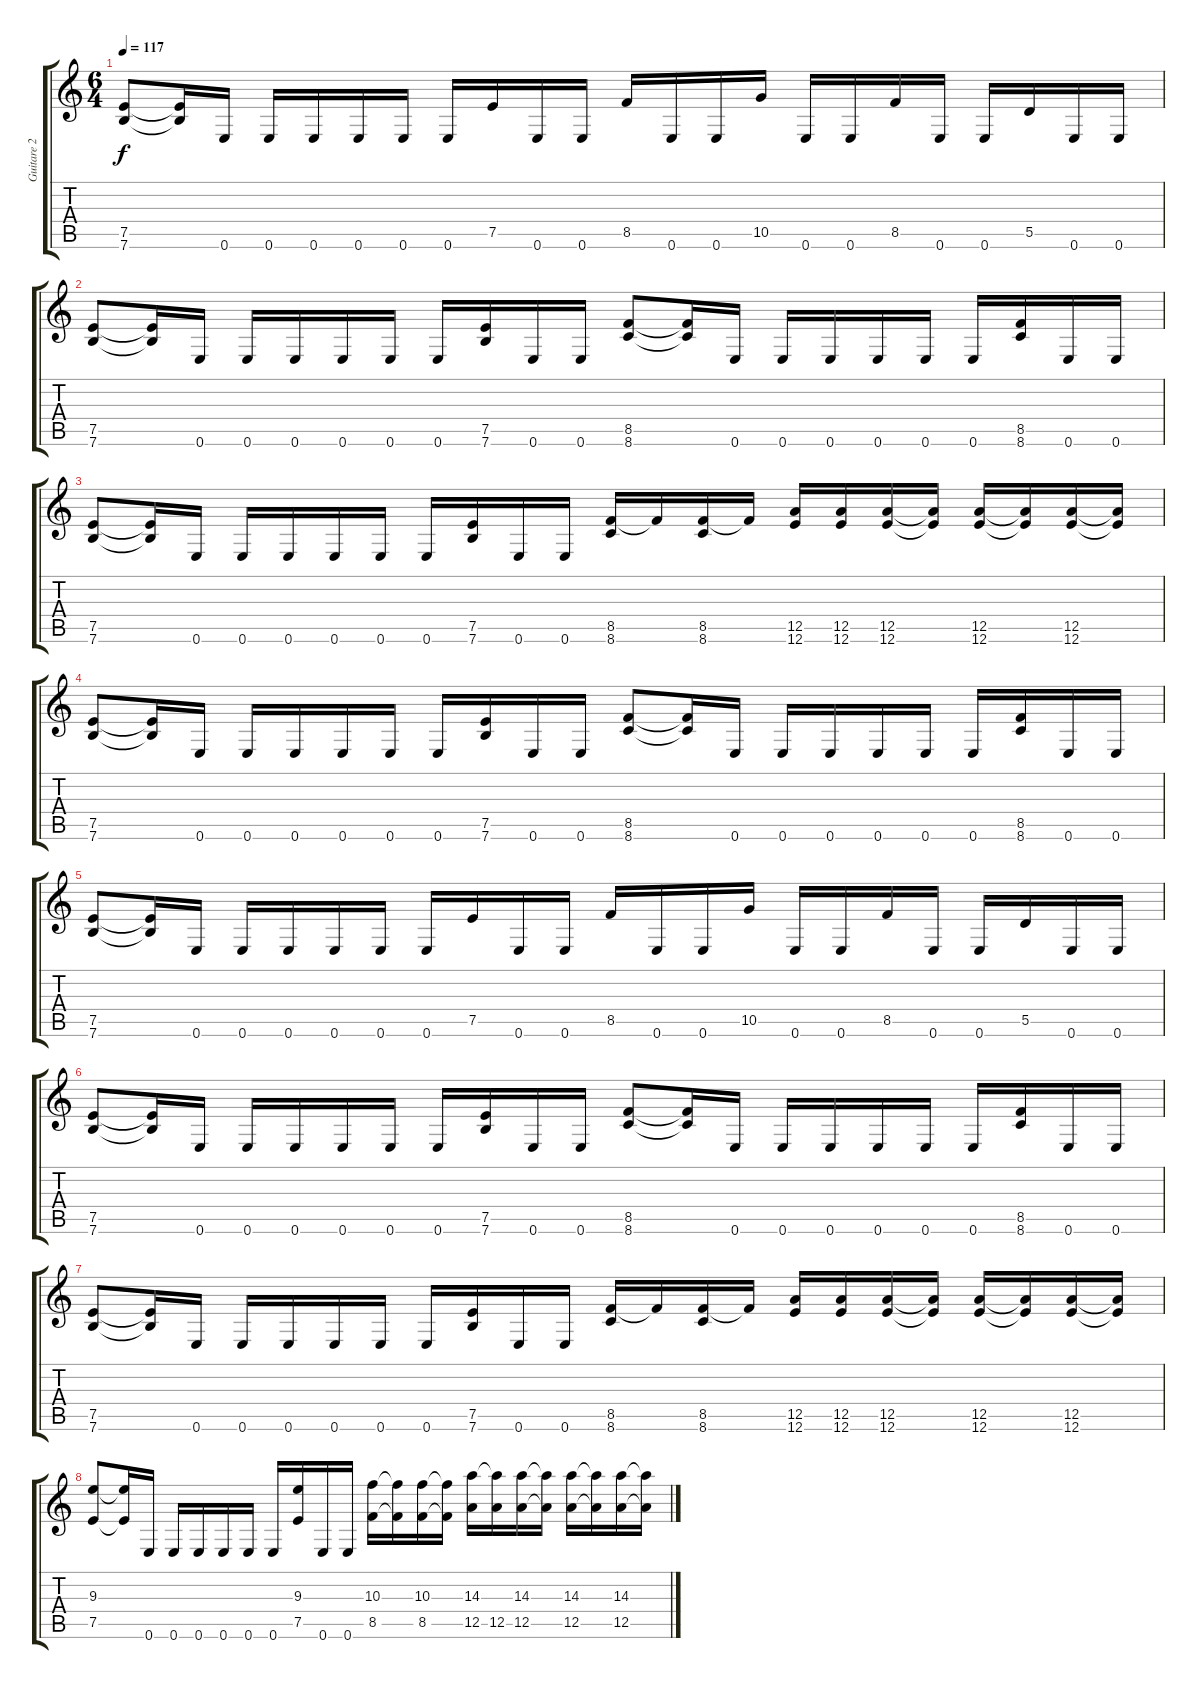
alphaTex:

\track ("Guitare 2" "Guitare 2") {instrument distortionguitar}
\staff {score tabs}
\tuning (E4 B3 G3 D3 A2 E2) {hide}
\ts (6 4)
\tempo 117
\clef g2
\ks c
(7.5 7.6).8{dy f} (7.5{t} 7.6{t}).16 0.6.16 0.6.16 0.6.16 0.6.16 0.6.16 0.6.16 7.5.16 0.6.16 0.6.16 8.5.16 0.6.16 0.6.16 10.5.16 0.6.16 0.6.16 8.5.16 0.6.16 0.6.16 5.5.16 0.6.16 0.6.16 |
(7.5 7.6).8 (7.5{t} 7.6{t}).16 0.6.16 0.6.16 0.6.16 0.6.16 0.6.16 0.6.16 (7.5 7.6).16 0.6.16 0.6.16 (8.5 8.6).8 (8.5{t} 8.6{t}).16 0.6.16 0.6.16 0.6.16 0.6.16 0.6.16 0.6.16 (8.5 8.6).16 0.6.16 0.6.16 |
(7.5 7.6).8 (7.5{t} 7.6{t}).16 0.6.16 0.6.16 0.6.16 0.6.16 0.6.16 0.6.16 (7.5 7.6).16 0.6.16 0.6.16 (8.5 8.6).16 8.5{t}.16 (8.5 8.6).16 8.5{t}.16 (12.5 12.6).16 (12.5 12.6).16 (12.5 12.6).16 (12.5{t} 12.6{t}).16 (12.5 12.6).16 (12.5{t} 12.6{t}).16 (12.5 12.6).16 (12.5{t} 12.6{t}).16 |
(7.5 7.6).8 (7.5{t} 7.6{t}).16 0.6.16 0.6.16 0.6.16 0.6.16 0.6.16 0.6.16 (7.5 7.6).16 0.6.16 0.6.16 (8.5 8.6).8 (8.5{t} 8.6{t}).16 0.6.16 0.6.16 0.6.16 0.6.16 0.6.16 0.6.16 (8.5 8.6).16 0.6.16 0.6.16 |
(7.5 7.6).8 (7.5{t} 7.6{t}).16 0.6.16 0.6.16 0.6.16 0.6.16 0.6.16 0.6.16 7.5.16 0.6.16 0.6.16 8.5.16 0.6.16 0.6.16 10.5.16 0.6.16 0.6.16 8.5.16 0.6.16 0.6.16 5.5.16 0.6.16 0.6.16 |
(7.5 7.6).8 (7.5{t} 7.6{t}).16 0.6.16 0.6.16 0.6.16 0.6.16 0.6.16 0.6.16 (7.5 7.6).16 0.6.16 0.6.16 (8.5 8.6).8 (8.5{t} 8.6{t}).16 0.6.16 0.6.16 0.6.16 0.6.16 0.6.16 0.6.16 (8.5 8.6).16 0.6.16 0.6.16 |
(7.5 7.6).8 (7.5{t} 7.6{t}).16 0.6.16 0.6.16 0.6.16 0.6.16 0.6.16 0.6.16 (7.5 7.6).16 0.6.16 0.6.16 (8.5 8.6).16 8.5{t}.16 (8.5 8.6).16 8.5{t}.16 (12.5 12.6).16 (12.5 12.6).16 (12.5 12.6).16 (12.5{t} 12.6{t}).16 (12.5 12.6).16 (12.5{t} 12.6{t}).16 (12.5 12.6).16 (12.5{t} 12.6{t}).16 |
(9.3 7.5).8 (9.3{t} 7.5{t}).16 0.6.16 0.6.16 0.6.16 0.6.16 0.6.16 0.6.16 (9.3 7.5).16 0.6.16 0.6.16 (10.3 8.5).16 (10.3{t} 8.5{t}).16 (10.3 8.5).16 (10.3{t} 8.5{t}).16 (14.3 12.5).16 (14.3{t} 12.5).16 (14.3 12.5).16 (14.3{t} 12.5{t}).16 (14.3 12.5).16 (14.3{t} 12.5{t}).16 (14.3 12.5).16 (14.3{t} 12.5{t}).16
